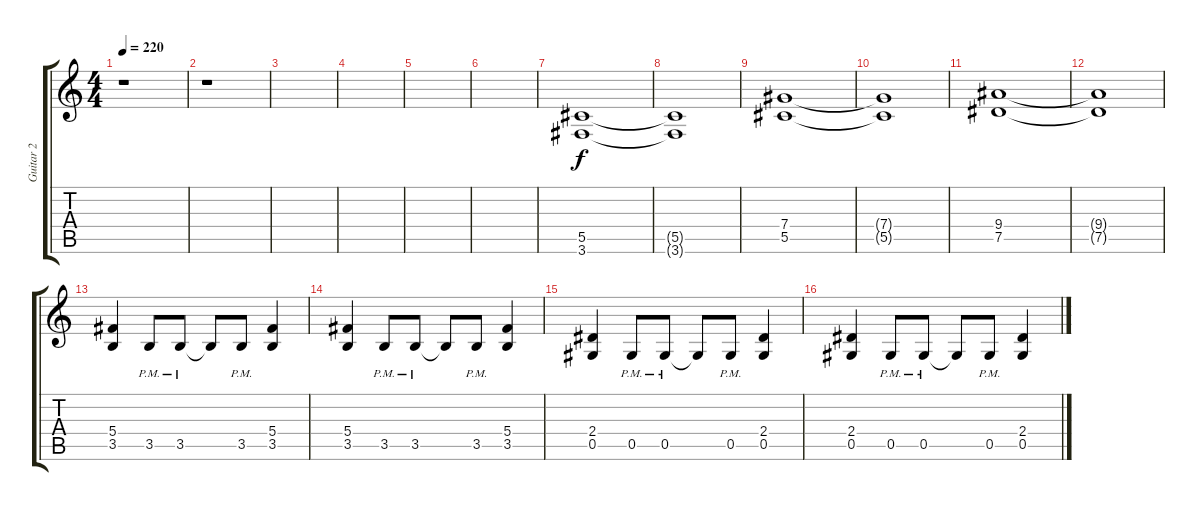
\track ("Guitar 2" "Guitar 2") {instrument distortionguitar}
\staff {score tabs}
\tuning (Eb4 Bb3 Gb3 Db3 Ab2 Eb2) {hide}
\ts (4 4)
\tempo 220
\clef g2
\ks c
r.1{dy f} |
r.1 |
|
|
|
|
(5.5 3.6).1 |
(5.5{t} 3.6{t}).1 |
(7.4 5.5).1 |
(7.4{t} 5.5{t}).1 |
(9.4 7.5).1 |
(9.4{t} 7.5{t}).1 |
(5.4 3.5).4 3.5{pm}.8 3.5{pm}.8 3.5{t}.8 3.5{pm}.8 (5.4 3.5).4 |
(5.4 3.5).4 3.5{pm}.8 3.5{pm}.8 3.5{t}.8 3.5{pm}.8 (5.4 3.5).4 |
(2.4 0.5).4 0.5{pm}.8 0.5{pm}.8 0.5{t}.8 0.5{pm}.8 (2.4 0.5).4 |
(2.4 0.5).4 0.5{pm}.8 0.5{pm}.8 0.5{t}.8 0.5{pm}.8 (2.4 0.5).4
